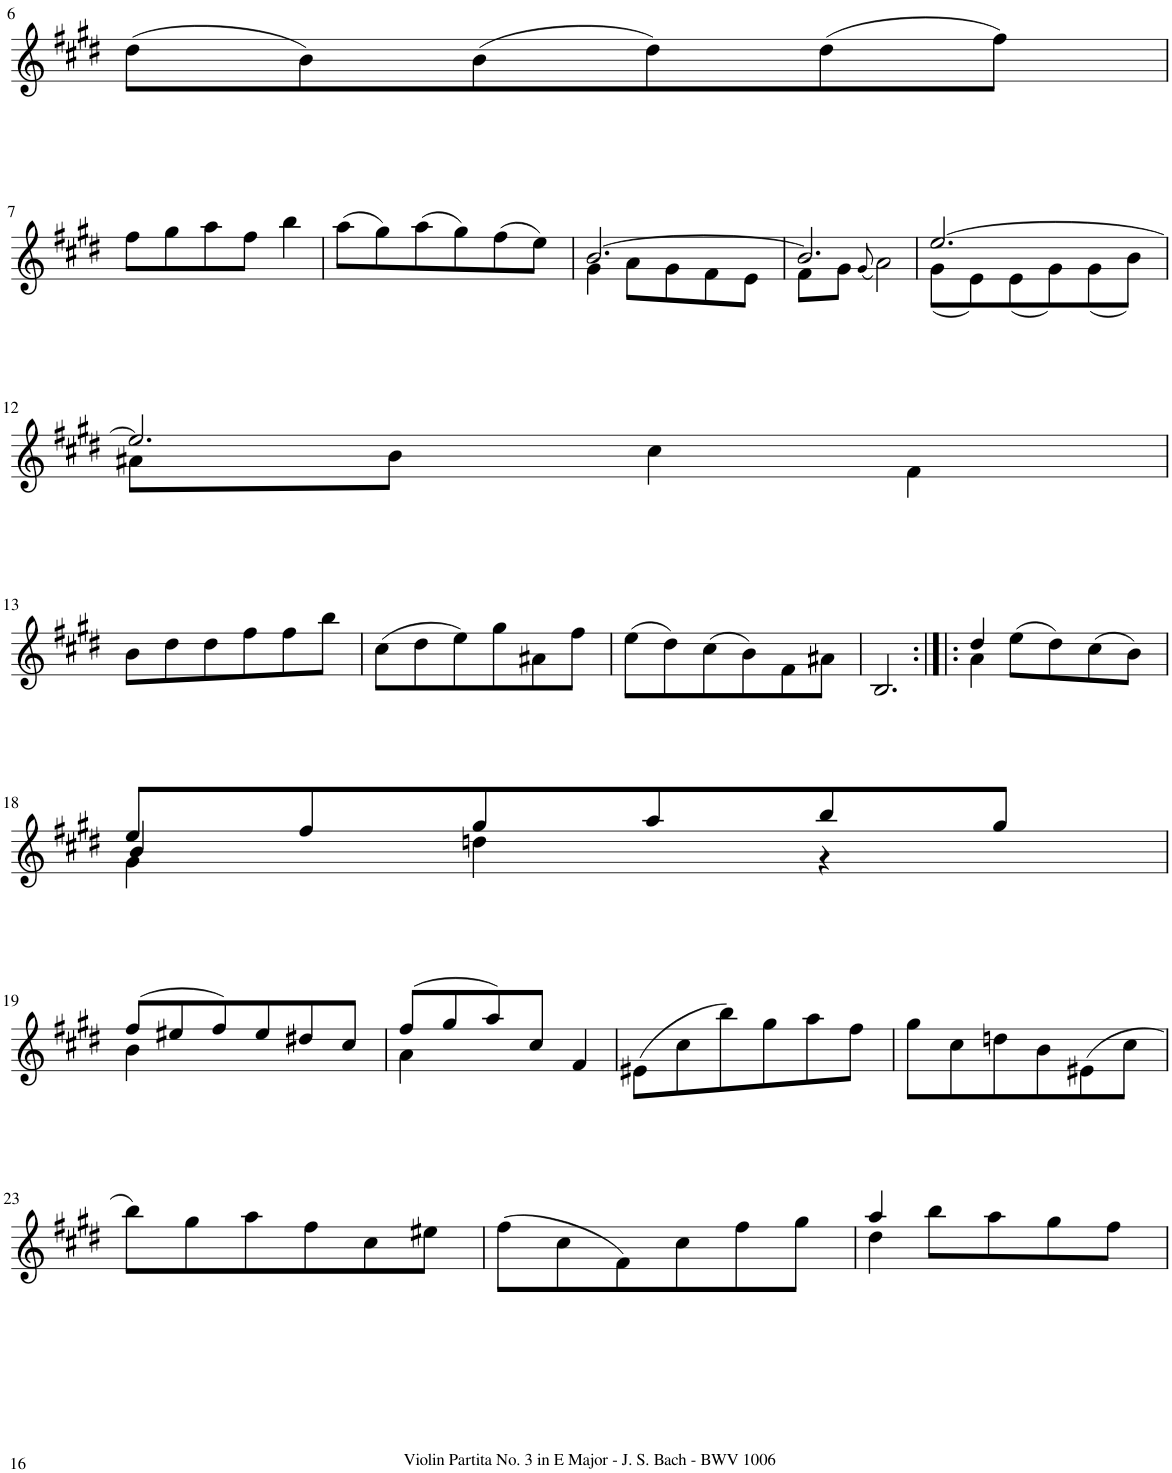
**kern
*part1
*staff1
*I"Violin
*I'Vln.
!!LO:PB:g=z
*clefG2
*k[f#c#g#d#]
*M3/4
=6
(8dd#\L
8b\)
(8b\
8dd#\)
(8dd#\
8ff#\J)
!!LO:LB:g=z
=7
8ff#\L
8gg#\
8aa\
8ff#\J
4bb\
=8
(8aa\L
8gg#\)
(8aa\
8gg#\)
(8ff#\
8ee\J)
=9
*^
[2.b/	4g#\
.	8a\L
.	8g#\
.	8f#\
.	8e\J
=10	=10
2.b/]	8f#\L
.	8g#\J
.	(8qg#/
.	2a\)
=11	=11
[2.ee/	(8g#\L
.	8e\)
.	(8e\
.	8g#\)
.	(8g#\
.	8b\J)
!!LO:LB:g=z	!!
=12	=12
2.ee/]	8a#X\L
.	8b\J
.	4cc#\
.	4f#\
*v	*v
!!LO:LB:g=z
=13
8b\L
8dd#\
8dd#\
8ff#\
8ff#\
8bb\J
=14
(8cc#\L
8dd#\
8ee\)
8gg#\
8a#X\
8ff#\J
=15
(8ee\L
8dd#\)
(8cc#\
8b\)
8f#\
8a#X\J
=16
2.B/
=17:|!|:
*^
4dd#/	4a\
(8ee\L	4ryy
8dd#\)	.
(8cc#\	4ryy
8b\J)	.
!!LO:LB:g=z	!!
=18	=18
*	*^
8ee/L	4g#\	4b/
8ff#/	.	.
8gg#/	4ddn\	4ryy
8aa/	.	.
8bb/	4r	4ryy
8gg#/J	.	.
*	*v	*v
!!LO:LB:g=z
=19	=19
(8ff#/L	4b\
8ee#X/	.
8ff#/)	4ryy
8ee#/	.
8dd#X/	4ryy
8cc#/J	.
=20	=20
(8ff#/L	4a\
8gg#/	.
8aa/)	4ryy
8cc#/J	.
4f#/	4ryy
*v	*v
=21
(8e#X\L
8cc#\
8bb\)
8gg#\
8aa\
8ff#\J
=22
8gg#\L
8cc#\
8ddn\
8b\
(8e#X\
8cc#\J
!!LO:LB:g=z
=23
8bb\L)
8gg#\
8aa\
8ff#\
8cc#\
8ee#X\J
=24
(8ff#\L
8cc#\
8f#\)
8cc#\
8ff#\
8gg#\J
=25
*^
4aa/	4dd#\
8bb\L	4ryy
8aa\	.
8gg#\	4ryy
8ff#\J	.
*v	*v
=
*-
